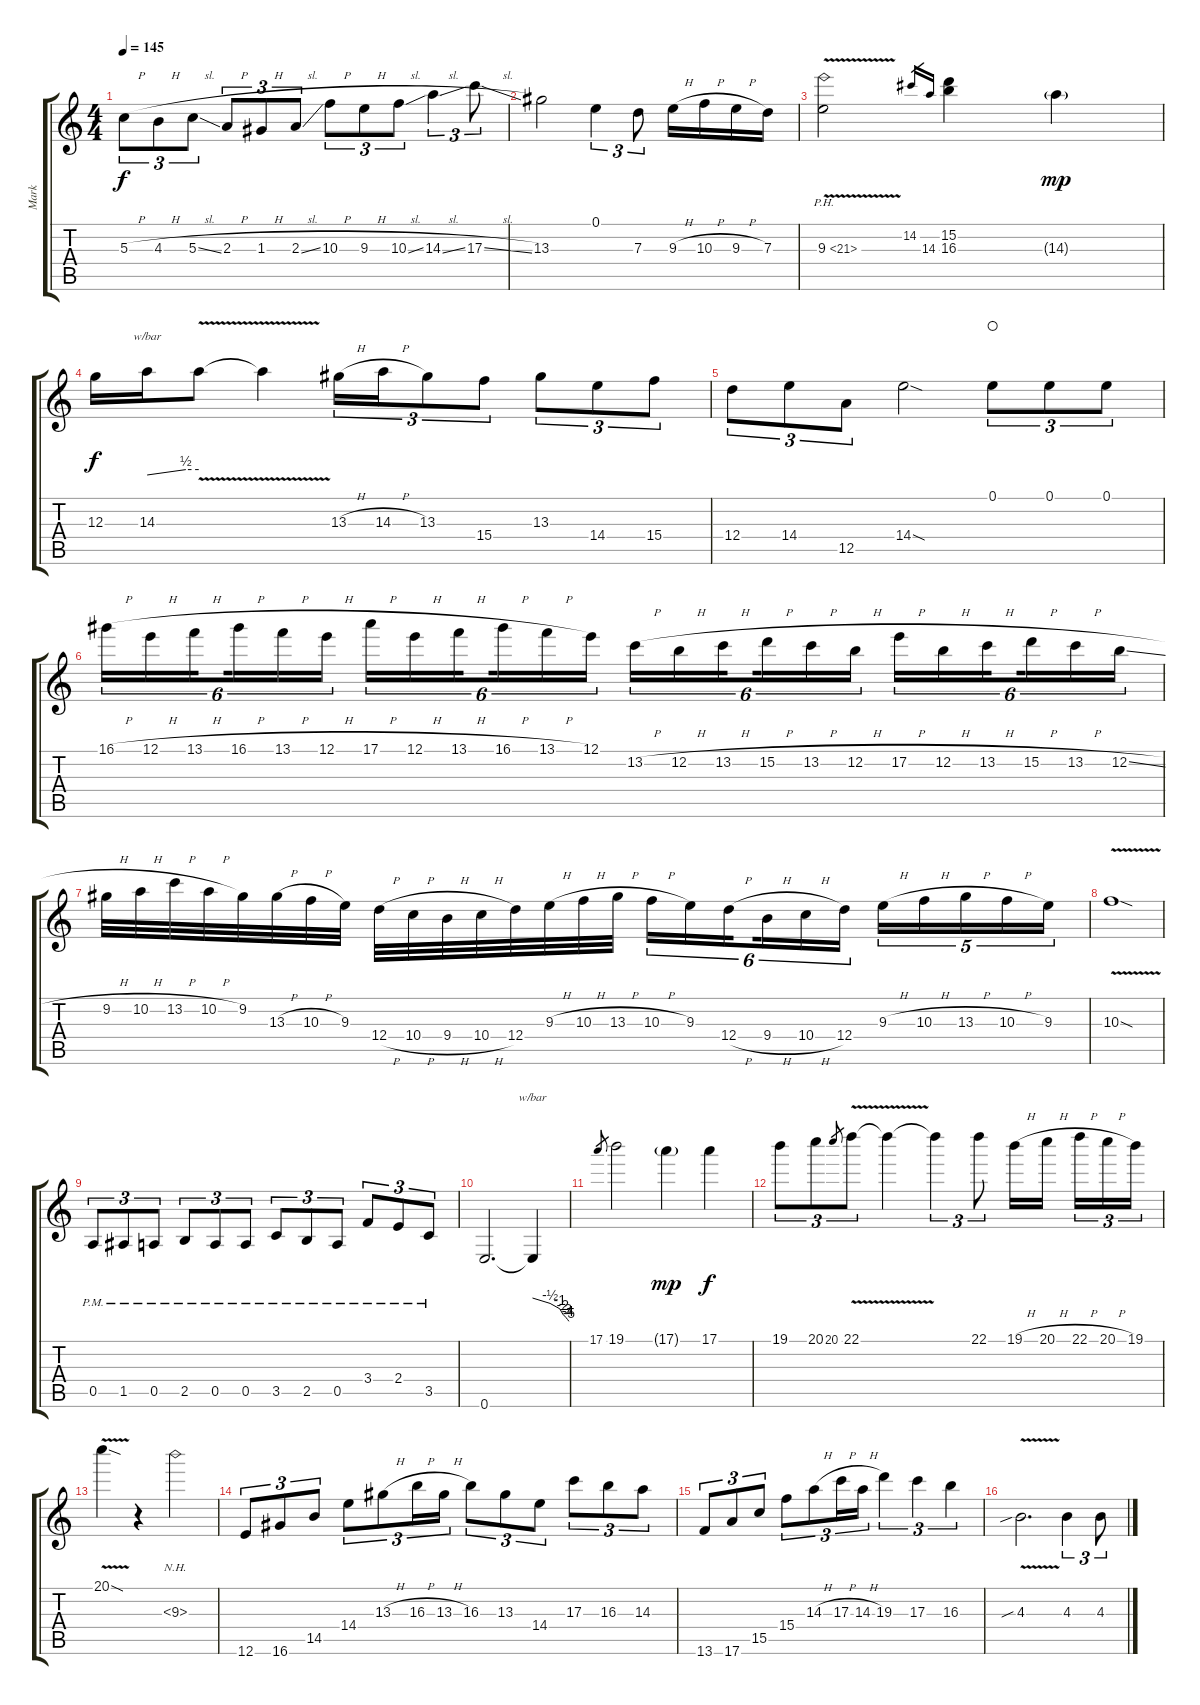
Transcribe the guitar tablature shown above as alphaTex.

\track ("Mark" "Mark") {instrument distortionguitar}
\staff {score tabs}
\tuning (E4 B3 G3 D3 A2 E2) {hide}
\ts (4 4)
\tempo 145
\clef g2
\ks c
5.3{h}.8{tu (3 2) dy f} 4.3{h}.8{tu (3 2)} 5.3{sl}.8{tu (3 2)} 2.3{h}.8{tu (3 2)} 1.3{h}.8{tu (3 2)} 2.3{sl}.8{tu (3 2)} 10.3{h}.8{tu (3 2)} 9.3{h}.8{tu (3 2)} 10.3{sl}.8{tu (3 2)} 14.3{sl}.4{tu (3 2)} 17.3{sl}.8{tu (3 2)} |
13.3.2 0.1.4{tu (3 2)} 7.3.8{tu (3 2)} 9.3{h}.16 10.3{h}.16 9.3{h}.16 7.3.16 |
9.3{ph 12 v}.2 14.2.16{gr} 14.3.16{gr} (15.2 16.3).4 14.3{g}.4{dy mp} |
12.3.16{dy f} 14.3.16{tbe (custom default 0 0 45 2 60 2)} 14.3{v t}.8 14.3{t}.4 13.3{h}.16{tu (3 2)} 14.3{h}.16{tu (3 2)} 13.3.8{tu (3 2)} 15.4.8{tu (3 2)} 13.3.8{tu (3 2)} 14.4.8{tu (3 2)} 15.4.8{tu (3 2)} |
12.4.8{tu (3 2)} 14.4.8{tu (3 2)} 12.5.8{tu (3 2)} 14.4{sod}.2 0.1.8{tu (3 2) waho} 0.1.8{tu (3 2)} 0.1.8{tu (3 2)} |
16.1{h}.16{tu (6 4)} 12.1{h}.16{tu (6 4)} 13.1{h}.16{tu (6 4) beam splitsecondary} 16.1{h}.16{tu (6 4)} 13.1{h}.16{tu (6 4)} 12.1{h}.16{tu (6 4)} 17.1{h}.16{tu (6 4)} 12.1{h}.16{tu (6 4)} 13.1{h}.16{tu (6 4) beam splitsecondary} 16.1{h}.16{tu (6 4)} 13.1{h}.16{tu (6 4)} 12.1.16{tu (6 4)} 13.2{h}.16{tu (6 4)} 12.2{h}.16{tu (6 4)} 13.2{h}.16{tu (6 4) beam splitsecondary} 15.2{h}.16{tu (6 4)} 13.2{h}.16{tu (6 4)} 12.2{h}.16{tu (6 4)} 17.2{h}.16{tu (6 4)} 12.2{h}.16{tu (6 4)} 13.2{h}.16{tu (6 4) beam splitsecondary} 15.2{h}.16{tu (6 4)} 13.2{h}.16{tu (6 4)} 12.2{sl}.16{tu (6 4)} |
9.2{h}.32 10.2{h}.32 13.2{h}.32 10.2{h}.32 9.2.32 13.3{h}.32 10.3{h}.32 9.3.32 12.4{h}.32 10.4{h}.32 9.4{h}.32 10.4{h}.32 12.4.32 9.3{h}.32 10.3{h}.32 13.3{h}.32 10.3{h}.16{tu (6 4)} 9.3.16{tu (6 4)} 12.4{h}.16{tu (6 4) beam splitsecondary} 9.4{h}.16{tu (6 4)} 10.4{h}.16{tu (6 4)} 12.4.16{tu (6 4)} 9.3{h}.16{tu (5 4)} 10.3{h}.16{tu (5 4)} 13.3{h}.16{tu (5 4)} 10.3{h}.16{tu (5 4)} 9.3.16{tu (5 4)} |
10.3{v sod}.1 |
0.5{pm}.8{tu (3 2)} 1.5{pm}.8{tu (3 2)} 0.5{pm}.8{tu (3 2)} 2.5{pm}.8{tu (3 2)} 0.5{pm}.8{tu (3 2)} 0.5{pm}.8{tu (3 2)} 3.5{pm}.8{tu (3 2)} 2.5{pm}.8{tu (3 2)} 0.5{pm}.8{tu (3 2)} 3.4{pm}.8{tu (3 2)} 2.4{pm}.8{tu (3 2)} 3.5{pm}.8{tu (3 2)} |
0.6.2{d} 0.6{t}.4{tbe (custom default 0 0 29 -2 45 -4 50 -8 55 -12 58 -16 60 -20)} |
17.1.8{gr} 19.1.2 17.1{g}.4{dy mp} 17.1.4{dy f} |
19.1.8{tu (3 2)} 20.1.8{tu (3 2)} 20.1.8{gr} 22.1{v}.8{tu (3 2)} 22.1{t}.4 22.1{t}.4{tu (3 2)} 22.1.8{tu (3 2)} 19.1{h}.16 20.1{h}.16{beam splitsecondary} 22.1{h}.16{tu (3 2)} 20.1{h}.16{tu (3 2)} 19.1.16{tu (3 2)} |
20.1{v sod}.4 r.4 9.3{nh}.2 |
12.6.8{tu (3 2)} 16.6.8{tu (3 2)} 14.5.8{tu (3 2)} 14.4.8{tu (3 2)} 13.3{h}.8{tu (3 2)} 16.3{h}.16{tu (3 2)} 13.3{h}.16{tu (3 2)} 16.3.8{tu (3 2)} 13.3.8{tu (3 2)} 14.4.8{tu (3 2)} 17.3.8{tu (3 2)} 16.3.8{tu (3 2)} 14.3.8{tu (3 2)} |
13.6.8{tu (3 2)} 17.6.8{tu (3 2)} 15.5.8{tu (3 2)} 15.4.8{tu (3 2)} 14.3{h}.8{tu (3 2)} 17.3{h}.16{tu (3 2)} 14.3{h}.16{tu (3 2)} 19.3.4{tu (3 2)} 17.3.4{tu (3 2)} 16.3.4{tu (3 2)} |
4.3{v sib}.2{d} 4.3.4{tu (3 2)} 4.3.8{tu (3 2)}
